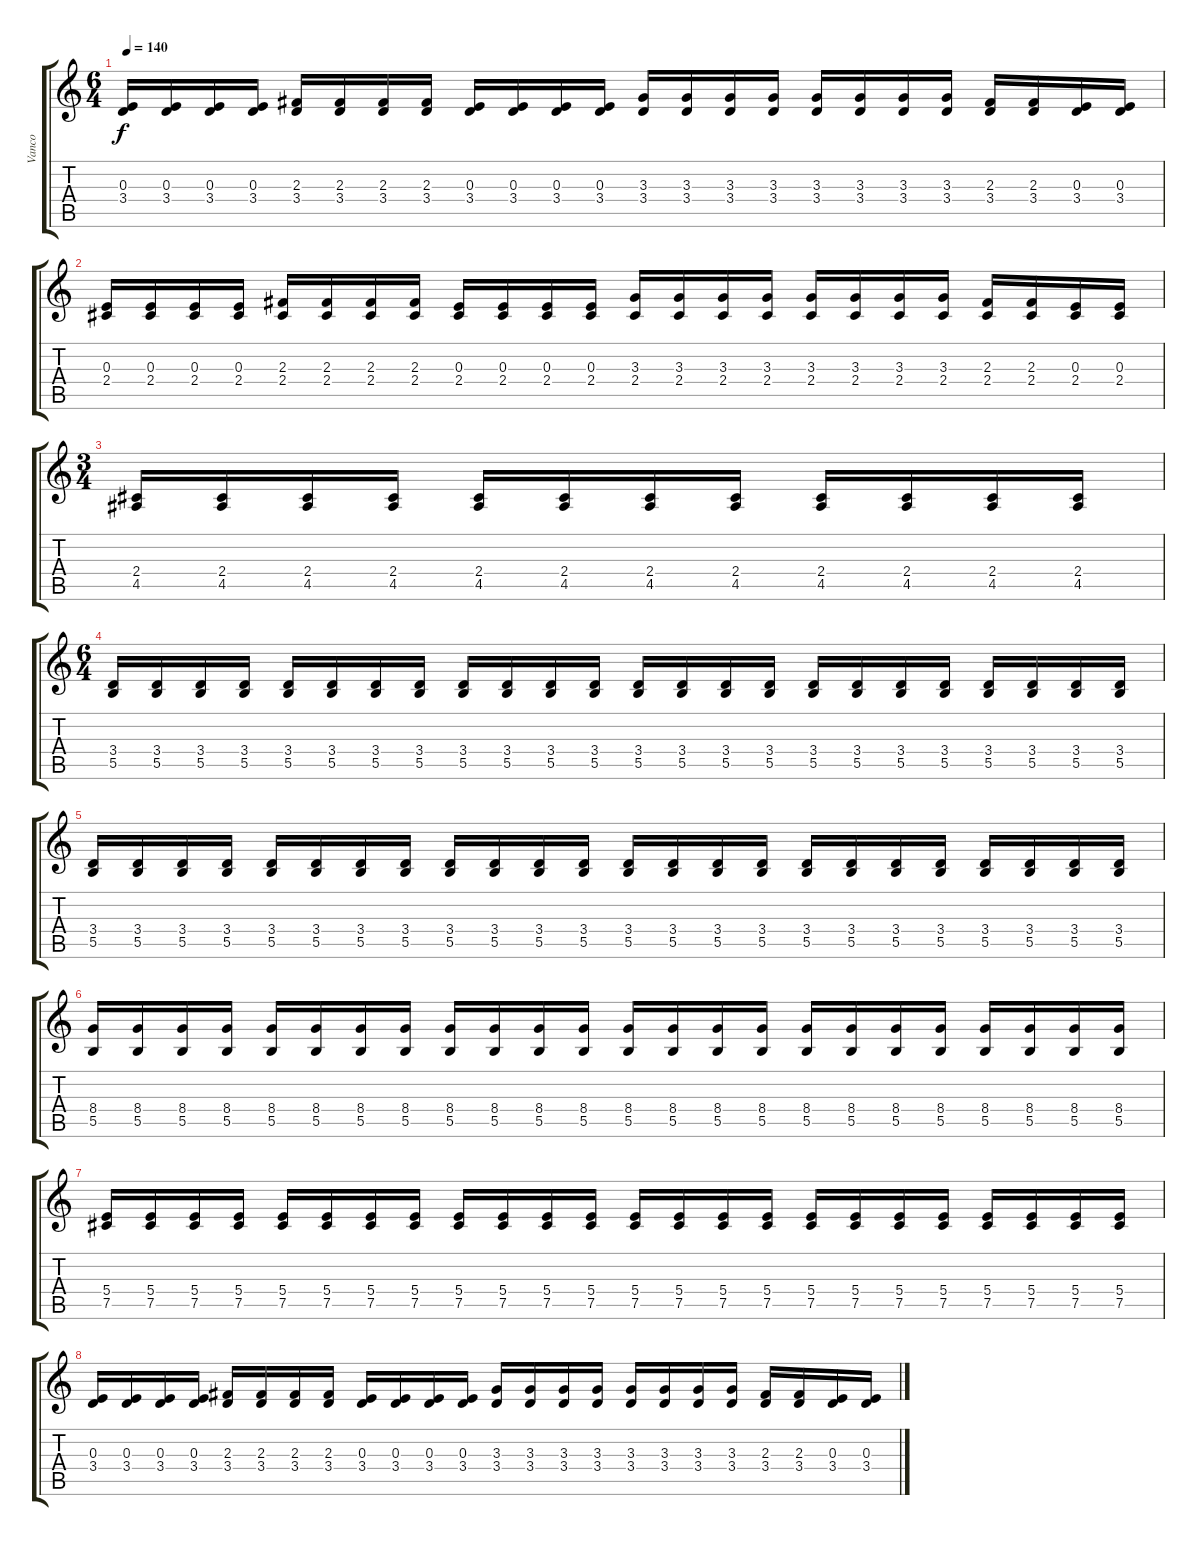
\track ("Vanco" "Vanco") {instrument distortionguitar}
\staff {score tabs}
\tuning (Db4 Ab3 E3 B2 Gb2 Db2) {hide}
\ts (6 4)
\tempo 140
\clef g2
\ks c
(0.3 3.4).16{dy f} (0.3 3.4).16 (0.3 3.4).16 (0.3 3.4).16 (2.3 3.4).16 (2.3 3.4).16 (2.3 3.4).16 (2.3 3.4).16 (0.3 3.4).16 (0.3 3.4).16 (0.3 3.4).16 (0.3 3.4).16 (3.3 3.4).16 (3.3 3.4).16 (3.3 3.4).16 (3.3 3.4).16 (3.3 3.4).16 (3.3 3.4).16 (3.3 3.4).16 (3.3 3.4).16 (2.3 3.4).16 (2.3 3.4).16 (0.3 3.4).16 (0.3 3.4).16 |
(0.3 2.4).16 (0.3 2.4).16 (0.3 2.4).16 (0.3 2.4).16 (2.3 2.4).16 (2.3 2.4).16 (2.3 2.4).16 (2.3 2.4).16 (0.3 2.4).16 (0.3 2.4).16 (0.3 2.4).16 (0.3 2.4).16 (3.3 2.4).16 (3.3 2.4).16 (3.3 2.4).16 (3.3 2.4).16 (3.3 2.4).16 (3.3 2.4).16 (3.3 2.4).16 (3.3 2.4).16 (2.3 2.4).16 (2.3 2.4).16 (0.3 2.4).16 (0.3 2.4).16 |
\ts (3 4)
(2.4 4.5).16 (2.4 4.5).16 (2.4 4.5).16 (2.4 4.5).16 (2.4 4.5).16 (2.4 4.5).16 (2.4 4.5).16 (2.4 4.5).16 (2.4 4.5).16 (2.4 4.5).16 (2.4 4.5).16 (2.4 4.5).16 |
\ts (6 4)
(3.4 5.5).16 (3.4 5.5).16 (3.4 5.5).16 (3.4 5.5).16 (3.4 5.5).16 (3.4 5.5).16 (3.4 5.5).16 (3.4 5.5).16 (3.4 5.5).16 (3.4 5.5).16 (3.4 5.5).16 (3.4 5.5).16 (3.4 5.5).16 (3.4 5.5).16 (3.4 5.5).16 (3.4 5.5).16 (3.4 5.5).16 (3.4 5.5).16 (3.4 5.5).16 (3.4 5.5).16 (3.4 5.5).16 (3.4 5.5).16 (3.4 5.5).16 (3.4 5.5).16 |
(3.4 5.5).16 (3.4 5.5).16 (3.4 5.5).16 (3.4 5.5).16 (3.4 5.5).16 (3.4 5.5).16 (3.4 5.5).16 (3.4 5.5).16 (3.4 5.5).16 (3.4 5.5).16 (3.4 5.5).16 (3.4 5.5).16 (3.4 5.5).16 (3.4 5.5).16 (3.4 5.5).16 (3.4 5.5).16 (3.4 5.5).16 (3.4 5.5).16 (3.4 5.5).16 (3.4 5.5).16 (3.4 5.5).16 (3.4 5.5).16 (3.4 5.5).16 (3.4 5.5).16 |
(8.4 5.5).16 (8.4 5.5).16 (8.4 5.5).16 (8.4 5.5).16 (8.4 5.5).16 (8.4 5.5).16 (8.4 5.5).16 (8.4 5.5).16 (8.4 5.5).16 (8.4 5.5).16 (8.4 5.5).16 (8.4 5.5).16 (8.4 5.5).16 (8.4 5.5).16 (8.4 5.5).16 (8.4 5.5).16 (8.4 5.5).16 (8.4 5.5).16 (8.4 5.5).16 (8.4 5.5).16 (8.4 5.5).16 (8.4 5.5).16 (8.4 5.5).16 (8.4 5.5).16 |
(5.4 7.5).16 (5.4 7.5).16 (5.4 7.5).16 (5.4 7.5).16 (5.4 7.5).16 (5.4 7.5).16 (5.4 7.5).16 (5.4 7.5).16 (5.4 7.5).16 (5.4 7.5).16 (5.4 7.5).16 (5.4 7.5).16 (5.4 7.5).16 (5.4 7.5).16 (5.4 7.5).16 (5.4 7.5).16 (5.4 7.5).16 (5.4 7.5).16 (5.4 7.5).16 (5.4 7.5).16 (5.4 7.5).16 (5.4 7.5).16 (5.4 7.5).16 (5.4 7.5).16 |
(0.3 3.4).16 (0.3 3.4).16 (0.3 3.4).16 (0.3 3.4).16 (2.3 3.4).16 (2.3 3.4).16 (2.3 3.4).16 (2.3 3.4).16 (0.3 3.4).16 (0.3 3.4).16 (0.3 3.4).16 (0.3 3.4).16 (3.3 3.4).16 (3.3 3.4).16 (3.3 3.4).16 (3.3 3.4).16 (3.3 3.4).16 (3.3 3.4).16 (3.3 3.4).16 (3.3 3.4).16 (2.3 3.4).16 (2.3 3.4).16 (0.3 3.4).16 (0.3 3.4).16
